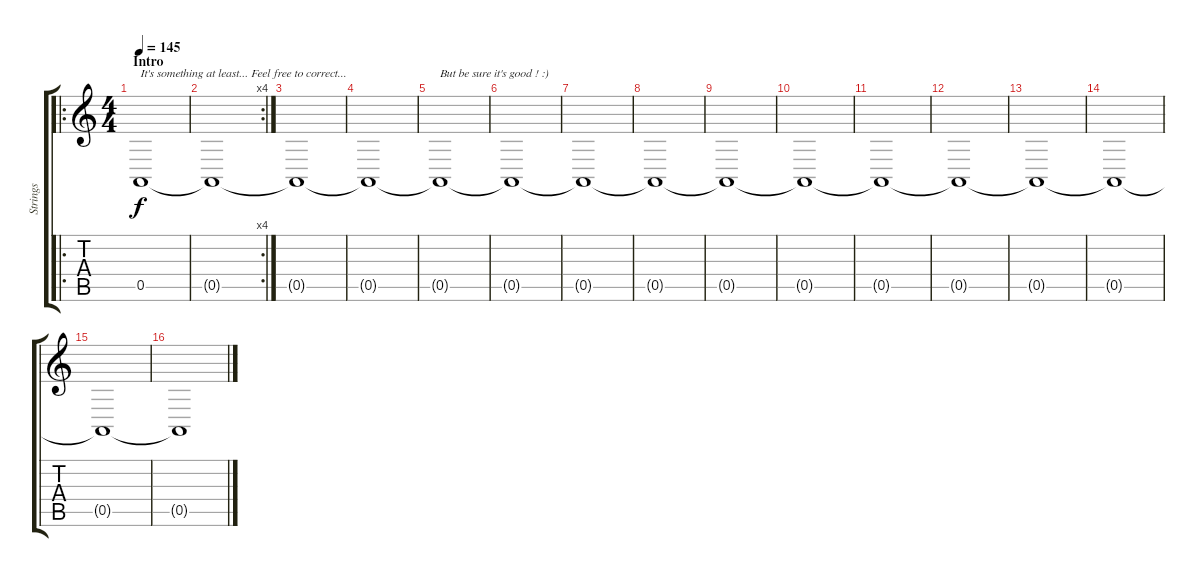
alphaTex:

\track ("Strings" "Strings") {instrument stringensemble1}
\staff {score tabs}
\tuning (E4 B3 G3 D3 A2 E2) {hide}
\ro
\ts (4 4)
\section ("" "Intro")
\tempo 145
\clef g2
\ks c
0.5.1{txt "It's something at least... Feel free to correct..." dy f instrument stringensemble1} |
\rc 4
0.5{t}.1 |
0.5{t}.1 |
0.5{t}.1 |
0.5{t}.1{txt "But be sure it's good ! :)"} |
0.5{t}.1 |
0.5{t}.1 |
0.5{t}.1 |
0.5{t}.1 |
0.5{t}.1 |
0.5{t}.1 |
0.5{t}.1 |
0.5{t}.1 |
0.5{t}.1 |
0.5{t}.1 |
0.5{t}.1
